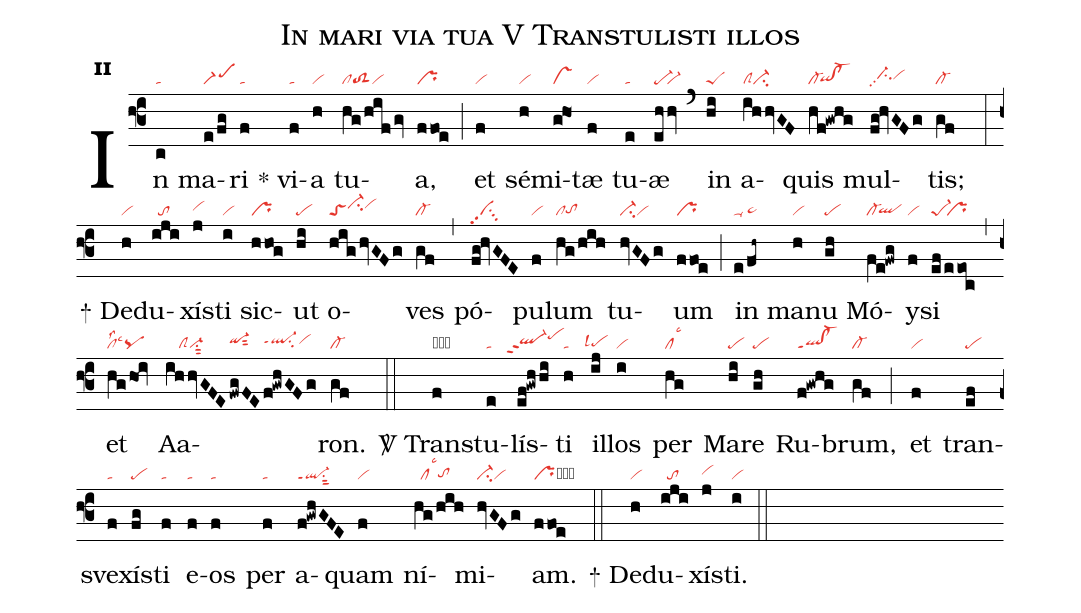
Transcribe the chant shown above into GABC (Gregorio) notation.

name:In mari via tua V Transtulisti illos;
office-part:re;
mode:2;
nabc-lines:1;
%%
initial-style: 1;
name: In mari via tua;
mode: 2;
office-part: Responsorium;
annotation: Resp.;
annotation: ii;
nabc-lines:1;
%%
(f3) In(c|ta) ma(e/fg|scM1)ri(f|ta) <sp>*</sp> vi(f|ta)a(h|vi) tu(hg/hif/gv|cltoS2vi)a,(ffoe|pr) (;) et(f|vi) sé(h|vi)mi(ghO1|vs)tæ(f|vi) tu(e|ta)æ(ehhv|pe-``vi-) (`) in(hi|peS) a(ihhvGF|clSci-)quis(hf!gwhg|cl-`qihg!cl-hg) mul(fg!hvGFg|//ci-hhpp2vihh)tis;(gf|cl-) (:)
<sp>+</sp> De(h|vi)du(iji|//to)xís(j|vihh)ti(i|vi) sic(hhog|pr)ut(hi|pe) o(hig/hvGFg|toSci-hivihi)ves(gf|cl-) (,) pó(fg!hvGFE|ci1pp2)pu(f|vi)lum(hg/hih|cltohg) tu(hvGFg|ci-vi)um(ffoe|pr) (;) in(e/fh~|ta-/ta>hg) ma(h|vi)nu(gh|pe) Mó(fe!fwg|cl-`qlhg)y(f|vi)si(ef/eeoc|pe-1``pr) (,) et(hg/hoi|cllss2lsc3pq) Aa(ihhvGFE|////clSvi-su1sut2|fwgFE|qi-hhsut2|f!gwhGFg|ql-hhppt1su2vihh)ron.(gf|cl-) (::)

<sp>V/</sp> Tran(f|obvi)stu(e|ta)lís(ef!gwhhi|```ql-hhppt2pehj)ti(h|ta) il(ij|``pehglsl4)los(i|vi) per(hg|cllsc3) Ma(hi|pe)re(gh|pe) Ru(f!gwhg|ql!cl-ppt1)brum,(gf|cl-) (;) et(f|vi) tran(ef|pe)sve(f|ta)xís(fg|pe)ti(f|ta) e(f|ta)os(f|ta) per(f|ta) a(f!gwhGFE|ql-ppt1su1sut2)quam(f|vi) ní(hg/hih|//cllsc3tohg)mi(hvGFg|ci-vi)am.(ffoe|prcb) (::)
<sp>+</sp> De(h|vi)du(iji|//to)xís(j|vihh)ti.(i|vi) (::)
